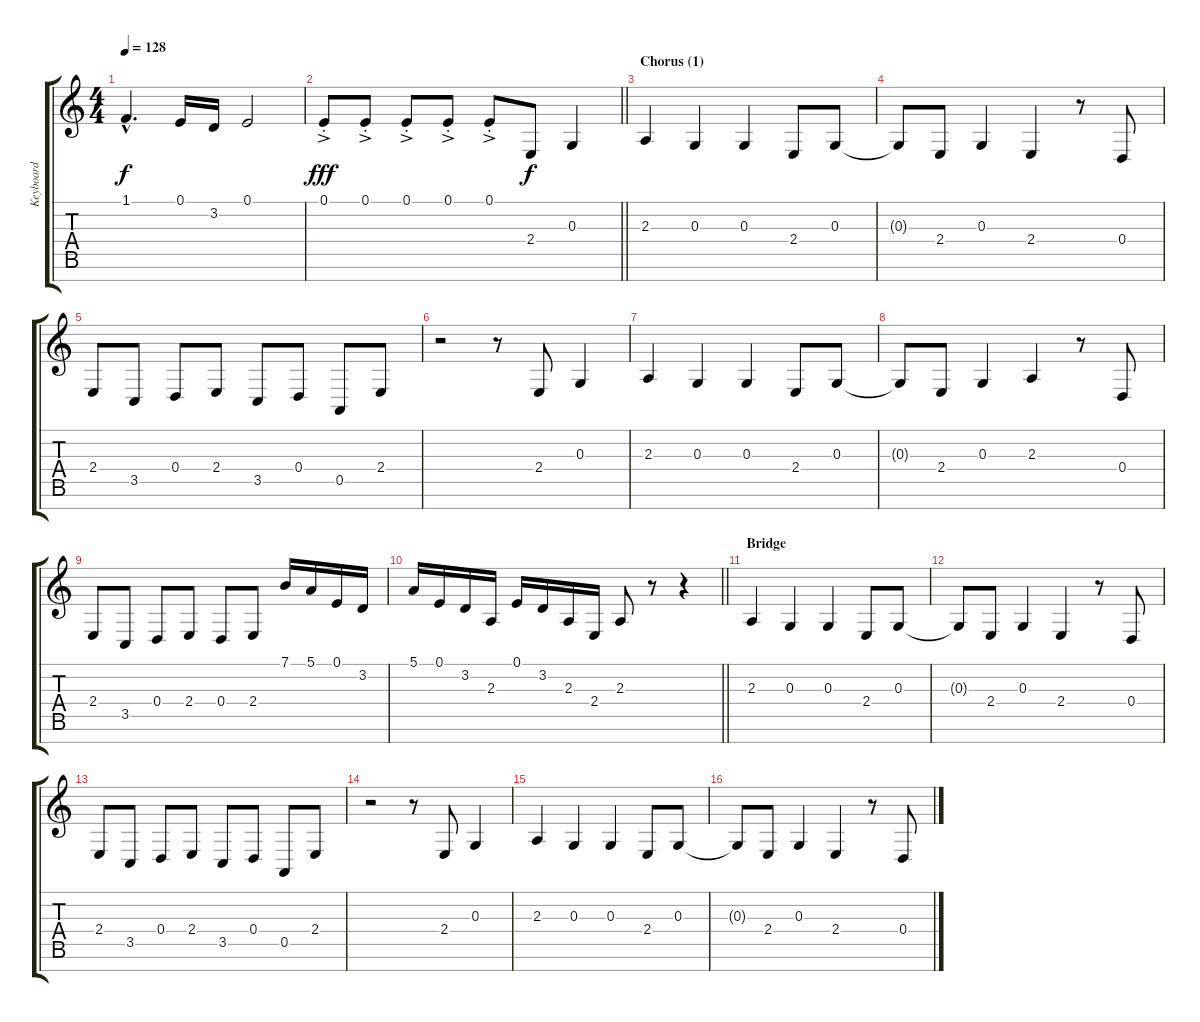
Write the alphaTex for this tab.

\track ("Keyboard" "Keyboard") {instrument pad1newage}
\staff {score tabs}
\tuning (E4 B3 G3 D3 A2 E2 B1) {hide}
\ts (4 4)
\tempo 128
\clef g2
\ks aminor
1.1{hac}.4{d dy f} 0.1.16 3.2.16 0.1.2 |
\barLineRight lightlight
0.1{ac st}.8{dy fff} 0.1{ac st}.8 0.1{ac st}.8 0.1{ac st}.8 0.1{ac st}.8 2.4.8{dy f} 0.3.4 |
\section ("" "Chorus (1)")
2.3.4 0.3.4 0.3.4 2.4.8 0.3.8 |
0.3{t}.8 2.4.8 0.3.4 2.4.4 r.8 0.4.8 |
2.4.8 3.5.8 0.4.8 2.4.8 3.5.8 0.4.8 0.5.8 2.4.8 |
r.2 r.8 2.4.8 0.3.4 |
2.3.4 0.3.4 0.3.4 2.4.8 0.3.8 |
0.3{t}.8 2.4.8 0.3.4 2.3.4 r.8 0.4.8 |
2.4.8 3.5.8 0.4.8 2.4.8 0.4.8 2.4.8 7.1.16 5.1.16 0.1.16 3.2.16 |
\barLineRight lightlight
5.1.16 0.1.16 3.2.16 2.3.16 0.1.16 3.2.16 2.3.16 2.4.16 2.3.8 r.8 r.4 |
\section ("" "Bridge")
2.3.4{instrument synthbrass1} 0.3.4 0.3.4 2.4.8 0.3.8 |
0.3{t}.8 2.4.8 0.3.4 2.4.4 r.8 0.4.8 |
2.4.8 3.5.8 0.4.8 2.4.8 3.5.8 0.4.8 0.5.8 2.4.8 |
r.2 r.8 2.4.8 0.3.4 |
2.3.4 0.3.4 0.3.4 2.4.8 0.3.8 |
0.3{t}.8 2.4.8 0.3.4 2.4.4 r.8 0.4.8
